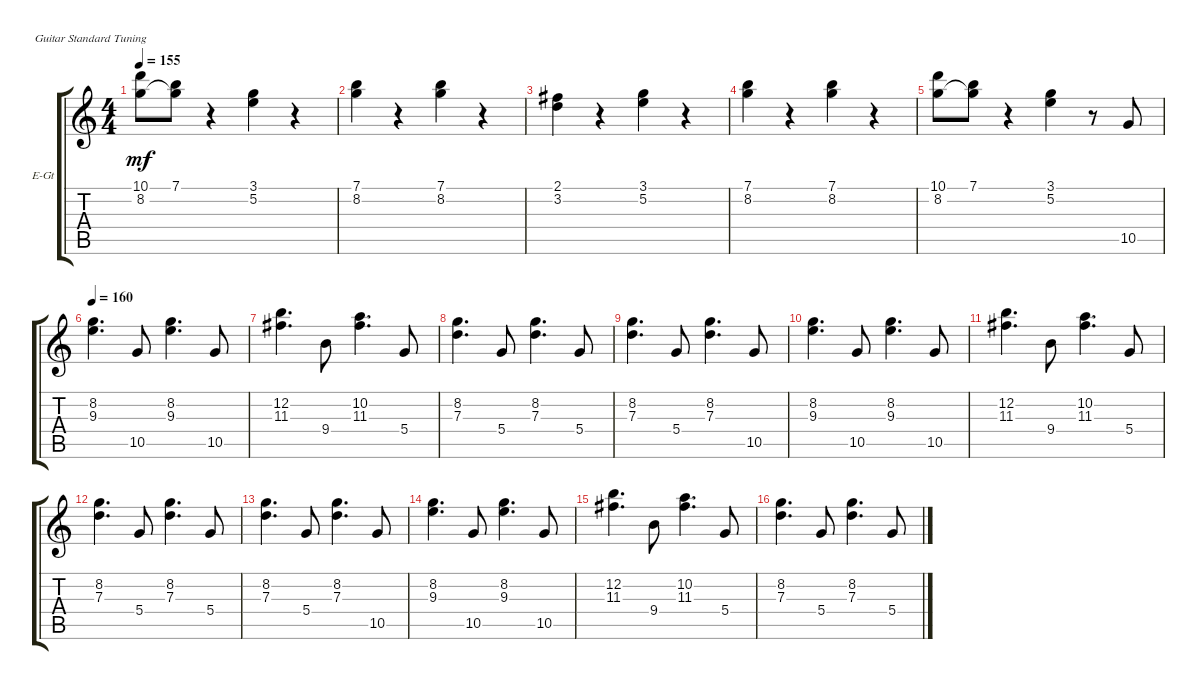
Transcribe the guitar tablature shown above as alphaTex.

\defaultSystemsLayout 4
\bracketExtendMode groupsimilarinstruments
\firstSystemTrackNameOrientation horizontal
\otherSystemsTrackNameOrientation horizontal
\track ("Guitar 1" "E-Gt") {instrument electricguitarclean}
\staff {score tabs}
\tuning (E4 B3 G3 D3 A2 E2)
\ts (4 4)
\tempo 155
\clef g2
\ks c
(10.1 8.2).8{dy mf} (7.1 8.2{t}).8 r.4 (3.1 5.2).4 r.4 |
(7.1 8.2).4 r.4 (7.1 8.2).4 r.4 |
(2.1 3.2).4 r.4 (3.1 5.2).4 r.4 |
(7.1 8.2).4 r.4 (7.1 8.2).4 r.4 |
(10.1 8.2).8 (7.1 8.2{t}).8 r.4 (3.1 5.2).4 r.8 10.5.8 |
\tempo 160
(8.2 9.3).4{d} 10.5.8 (8.2 9.3).4{d} 10.5.8 |
(12.2 11.3).4{d} 9.4.8 (10.2 11.3).4{d} 5.4.8 |
(8.2 7.3).4{d} 5.4.8 (7.3 8.2).4{d} 5.4.8 |
(7.3 8.2).4{d} 5.4.8 (7.3 8.2).4{d} 10.5.8 |
(8.2 9.3).4{d} 10.5.8 (8.2 9.3).4{d} 10.5.8 |
(12.2 11.3).4{d} 9.4.8 (10.2 11.3).4{d} 5.4.8 |
(8.2 7.3).4{d} 5.4.8 (7.3 8.2).4{d} 5.4.8 |
(7.3 8.2).4{d} 5.4.8 (7.3 8.2).4{d} 10.5.8 |
(8.2 9.3).4{d} 10.5.8 (8.2 9.3).4{d} 10.5.8 |
(12.2 11.3).4{d} 9.4.8 (10.2 11.3).4{d} 5.4.8 |
(8.2 7.3).4{d} 5.4.8 (7.3 8.2).4{d} 5.4.8
